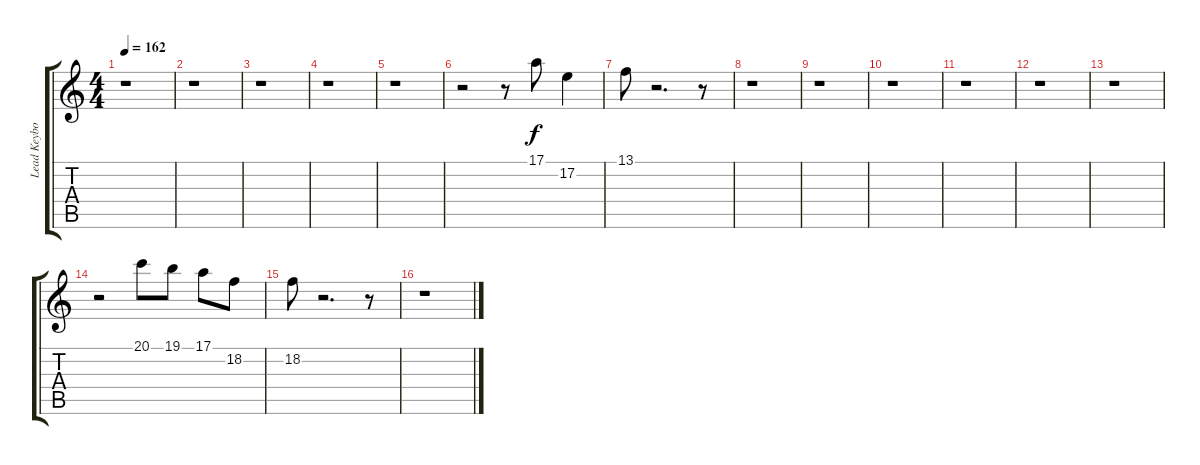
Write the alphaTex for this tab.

\track ("Lead Keyboards" "Lead Keybo") {instrument fx8scifi}
\staff {score tabs}
\tuning (E4 B3 G3 D3 A2 E2) {hide}
\ts (4 4)
\tempo 162
\clef g2
\ks c
r.1{dy f} |
r.1 |
r.1 |
r.1 |
r.1 |
r.2 r.8 17.1.8 17.2.4 |
13.1.8 r.2{d} r.8 |
r.1 |
r.1 |
r.1 |
r.1 |
r.1 |
r.1 |
r.2{instrument stringensemble1} 20.1.8 19.1.8 17.1.8 18.2.8 |
18.2.8 r.2{d} r.8 |
r.1
